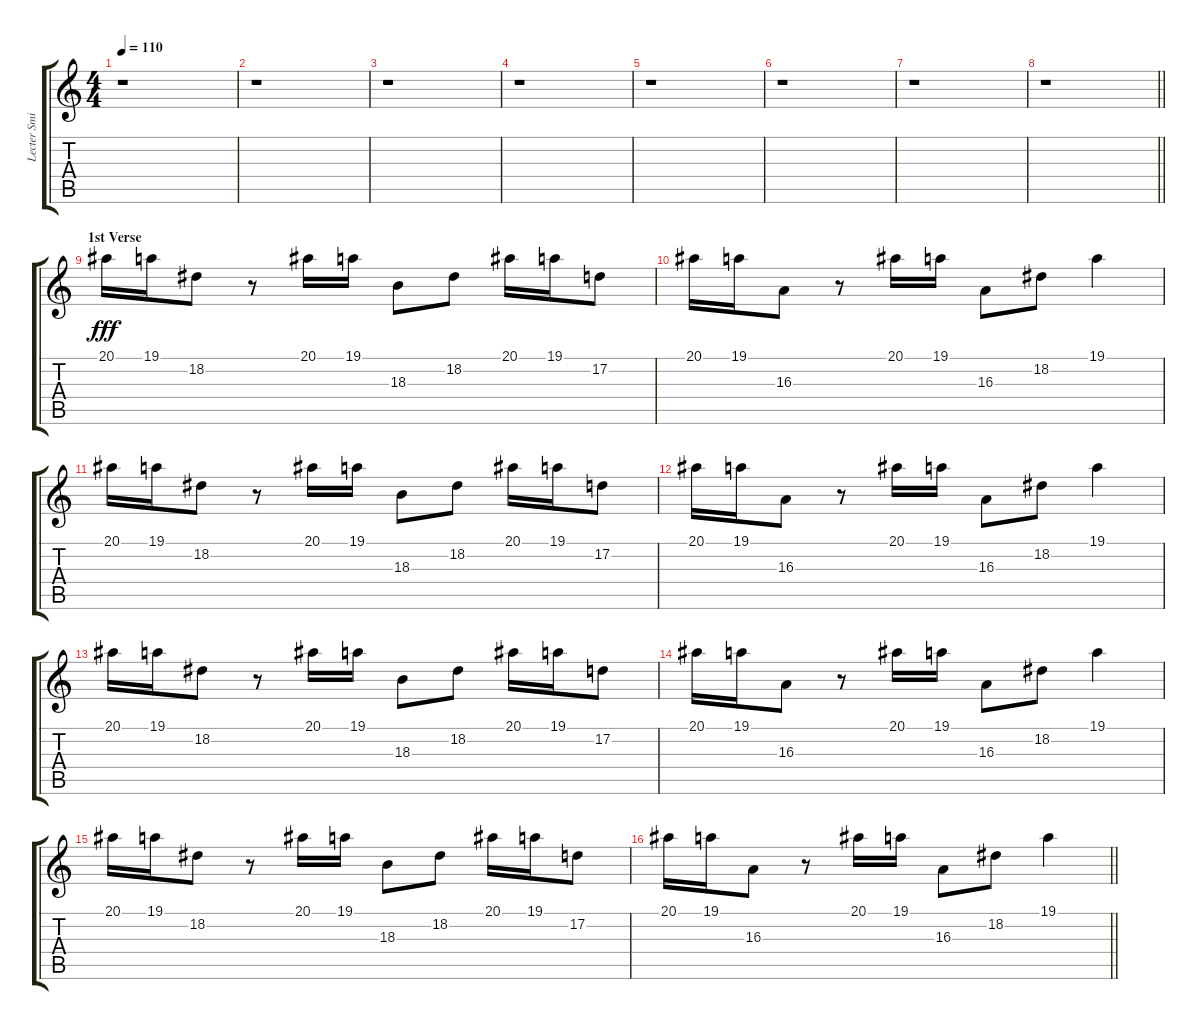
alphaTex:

\track ("Lecter Smith" "Lecter Smi") {instrument tremolostrings}
\staff {score tabs}
\tuning (D4 A3 F3 C3 G2 D2) {hide}
\ts (4 4)
\tempo 110
\clef g2
\ks c
r.1{dy fff} |
r.1 |
r.1 |
r.1 |
r.1 |
r.1 |
r.1 |
\barLineRight lightlight
r.1 |
\section ("" "1st Verse")
20.1.16 19.1.16 18.2.8 r.8 20.1.16 19.1.16 18.3.8 18.2.8 20.1.16 19.1.16 17.2.8 |
20.1.16 19.1.16 16.3.8 r.8 20.1.16 19.1.16 16.3.8 18.2.8 19.1.4 |
20.1.16 19.1.16 18.2.8 r.8 20.1.16 19.1.16 18.3.8 18.2.8 20.1.16 19.1.16 17.2.8 |
20.1.16 19.1.16 16.3.8 r.8 20.1.16 19.1.16 16.3.8 18.2.8 19.1.4 |
20.1.16 19.1.16 18.2.8 r.8 20.1.16 19.1.16 18.3.8 18.2.8 20.1.16 19.1.16 17.2.8 |
20.1.16 19.1.16 16.3.8 r.8 20.1.16 19.1.16 16.3.8 18.2.8 19.1.4 |
20.1.16 19.1.16 18.2.8 r.8 20.1.16 19.1.16 18.3.8 18.2.8 20.1.16 19.1.16 17.2.8 |
\barLineRight lightlight
20.1.16 19.1.16 16.3.8 r.8 20.1.16 19.1.16 16.3.8 18.2.8 19.1.4
